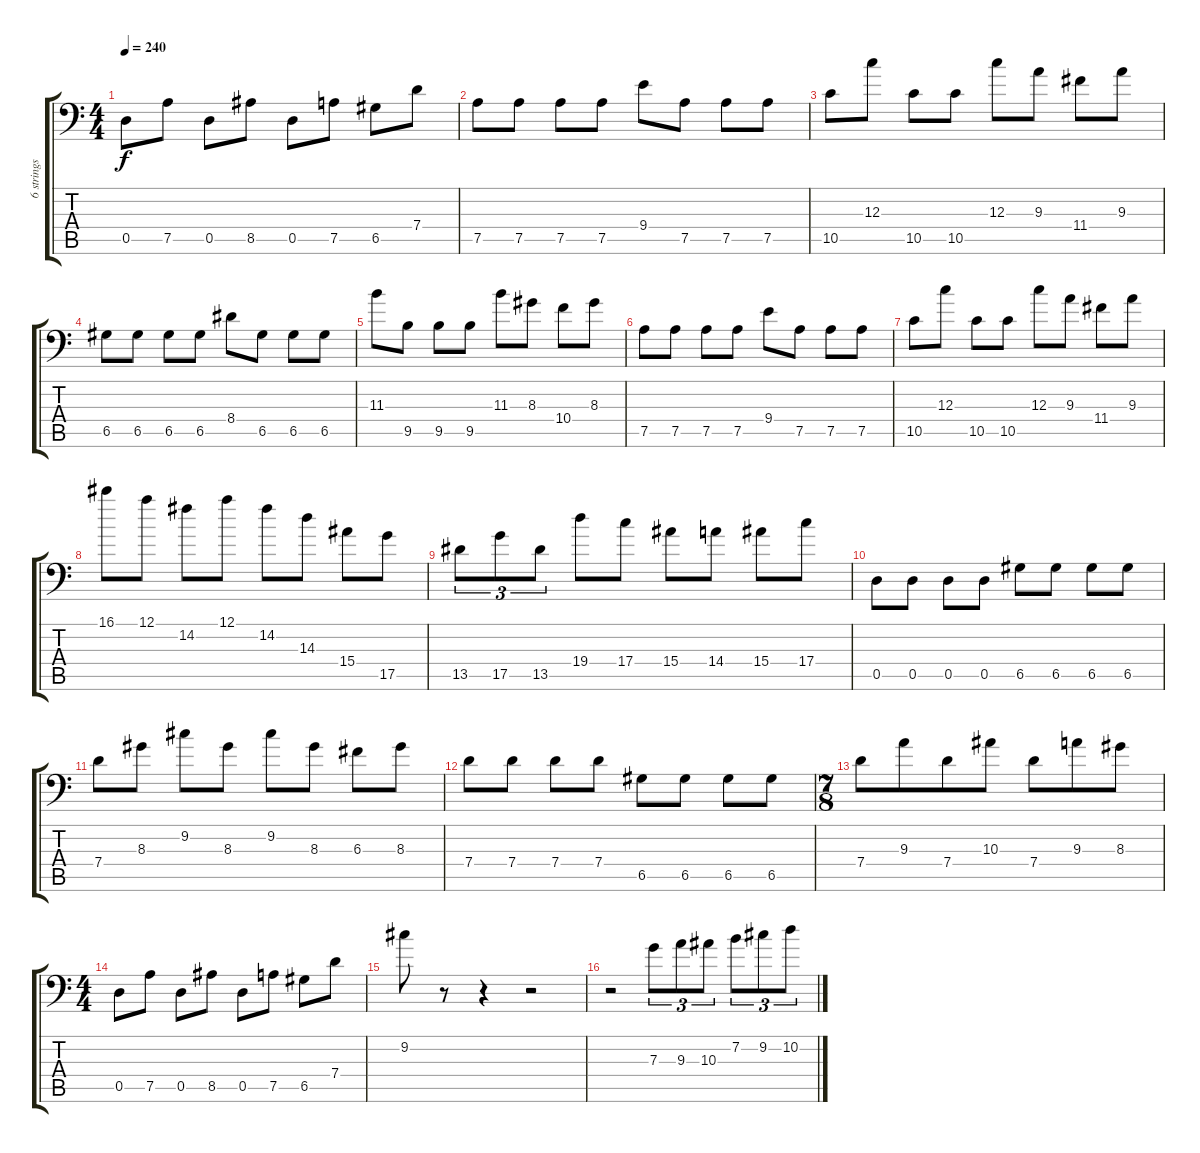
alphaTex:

\track ("6 strings bass" "6 strings ") {instrument electricbassfinger}
\staff {score tabs}
\tuning (A3 E3 C3 G2 D2 A1) {hide}
\ts (4 4)
\tempo 240
\clef f4
\ks c
0.5.8{dy f} 7.5.8 0.5.8 8.5.8 0.5.8 7.5.8 6.5.8 7.4.8 |
7.5.8 7.5.8 7.5.8 7.5.8 9.4.8 7.5.8 7.5.8 7.5.8 |
10.5.8 12.3.8 10.5.8 10.5.8 12.3.8 9.3.8 11.4.8 9.3.8 |
6.5.8 6.5.8 6.5.8 6.5.8 8.4.8 6.5.8 6.5.8 6.5.8 |
11.3.8 9.5.8 9.5.8 9.5.8 11.3.8 8.3.8 10.4.8 8.3.8 |
7.5.8 7.5.8 7.5.8 7.5.8 9.4.8 7.5.8 7.5.8 7.5.8 |
10.5.8 12.3.8 10.5.8 10.5.8 12.3.8 9.3.8 11.4.8 9.3.8 |
16.1.8 12.1.8 14.2.8 12.1.8 14.2.8 14.3.8 15.4.8 17.5.8 |
13.5.8{tu (3 2)} 17.5.8{tu (3 2)} 13.5.8{tu (3 2)} 19.4.8 17.4.8 15.4.8 14.4.8 15.4.8 17.4.8 |
0.5.8 0.5.8 0.5.8 0.5.8 6.5.8 6.5.8 6.5.8 6.5.8 |
7.4.8 8.3.8 9.2.8 8.3.8 9.2.8 8.3.8 6.3.8 8.3.8 |
7.4.8 7.4.8 7.4.8 7.4.8 6.5.8 6.5.8 6.5.8 6.5.8 |
\ts (7 8)
7.4.8 9.3.8 7.4.8 10.3.8 7.4.8 9.3.8 8.3.8 |
\ts (4 4)
0.5.8 7.5.8 0.5.8 8.5.8 0.5.8 7.5.8 6.5.8 7.4.8 |
9.2.8 r.8 r.4 r.2 |
r.2 7.3.8{tu (3 2)} 9.3.8{tu (3 2)} 10.3.8{tu (3 2)} 7.2.8{tu (3 2)} 9.2.8{tu (3 2)} 10.2.8{tu (3 2)}
